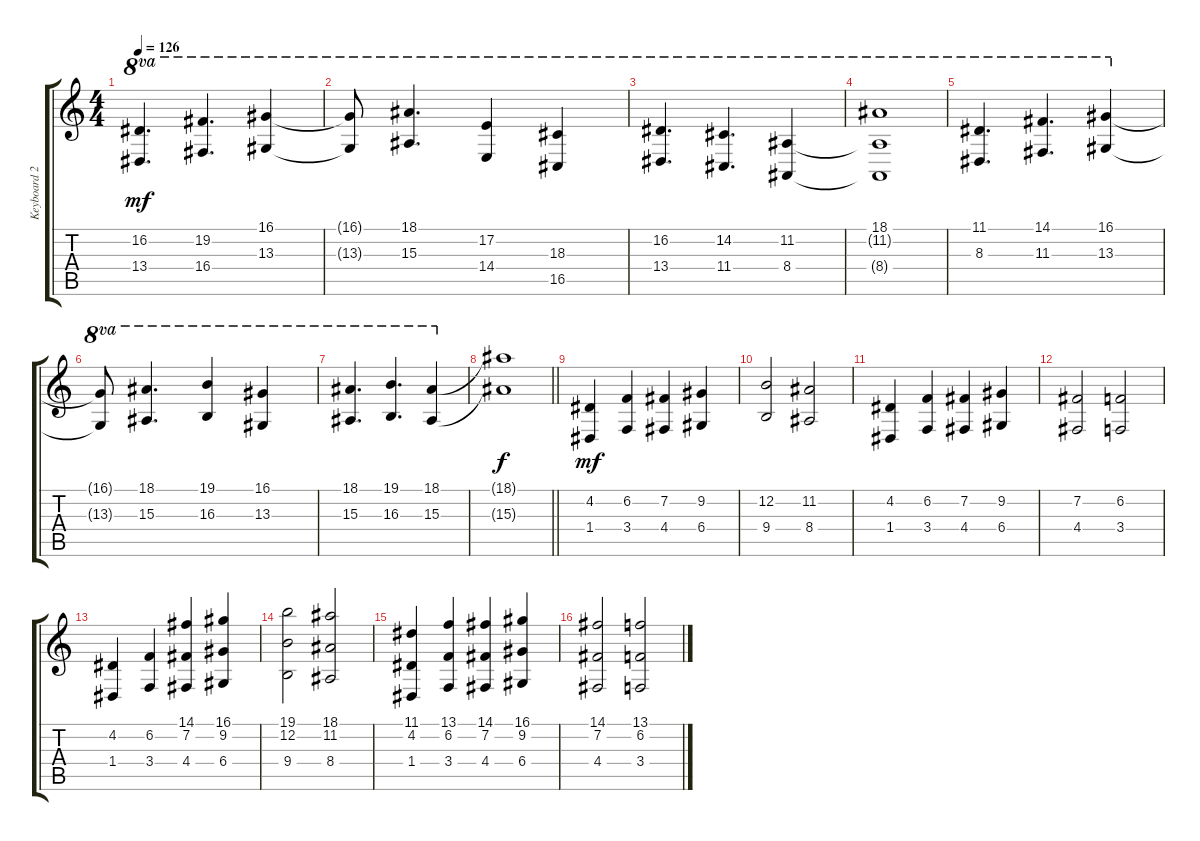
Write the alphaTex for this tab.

\track ("Keyboard 2" "Keyboard 2") {instrument stringensemble1}
\staff {score tabs}
\tuning (E4 B3 G3 D3 A2 E2) {hide}
\ts (4 4)
\tempo 126
\clef g2
\ks c
(16.2 13.4).4{d ot 8va dy mf} (19.2 16.4).4{d ot 8va} (16.1 13.3).4{ot 8va} |
(16.1{t} 13.3{t}).8{ot 8va} (18.1 15.3).4{d ot 8va} (17.2 14.4).4{ot 8va} (18.3 16.5).4{ot 8va} |
(16.2 13.4).4{d ot 8va} (14.2 11.4).4{d ot 8va} (11.2 8.4).4{ot 8va} |
(18.1 11.2{t} 8.4{t}).1{ot 8va} |
(11.1 8.3).4{d ot 8va} (14.1 11.3).4{d ot 8va} (16.1 13.3).4{ot 8va} |
(16.1{t} 13.3{t}).8{ot 8va} (18.1 15.3).4{d ot 8va} (19.1 16.3).4{ot 8va} (16.1 13.3).4{ot 8va} |
(18.1 15.3).4{d ot 8va} (19.1 16.3).4{d ot 8va} (18.1 15.3).4{ot 8va} |
\barLineRight lightlight
(18.1{t} 15.3{t}).1{dy f} |
(4.2 1.4).4{dy mf} (6.2 3.4).4 (7.2 4.4).4 (9.2 6.4).4 |
(12.2 9.4).2 (11.2 8.4).2 |
(4.2 1.4).4 (6.2 3.4).4 (7.2 4.4).4 (9.2 6.4).4 |
(7.2 4.4).2 (6.2 3.4).2 |
(4.2 1.4).4 (6.2 3.4).4 (14.1 7.2 4.4).4 (16.1 9.2 6.4).4 |
(19.1 12.2 9.4).2 (18.1 11.2 8.4).2 |
(11.1 4.2 1.4).4 (13.1 6.2 3.4).4 (14.1 7.2 4.4).4 (16.1 9.2 6.4).4 |
(14.1 7.2 4.4).2 (13.1 6.2 3.4).2
